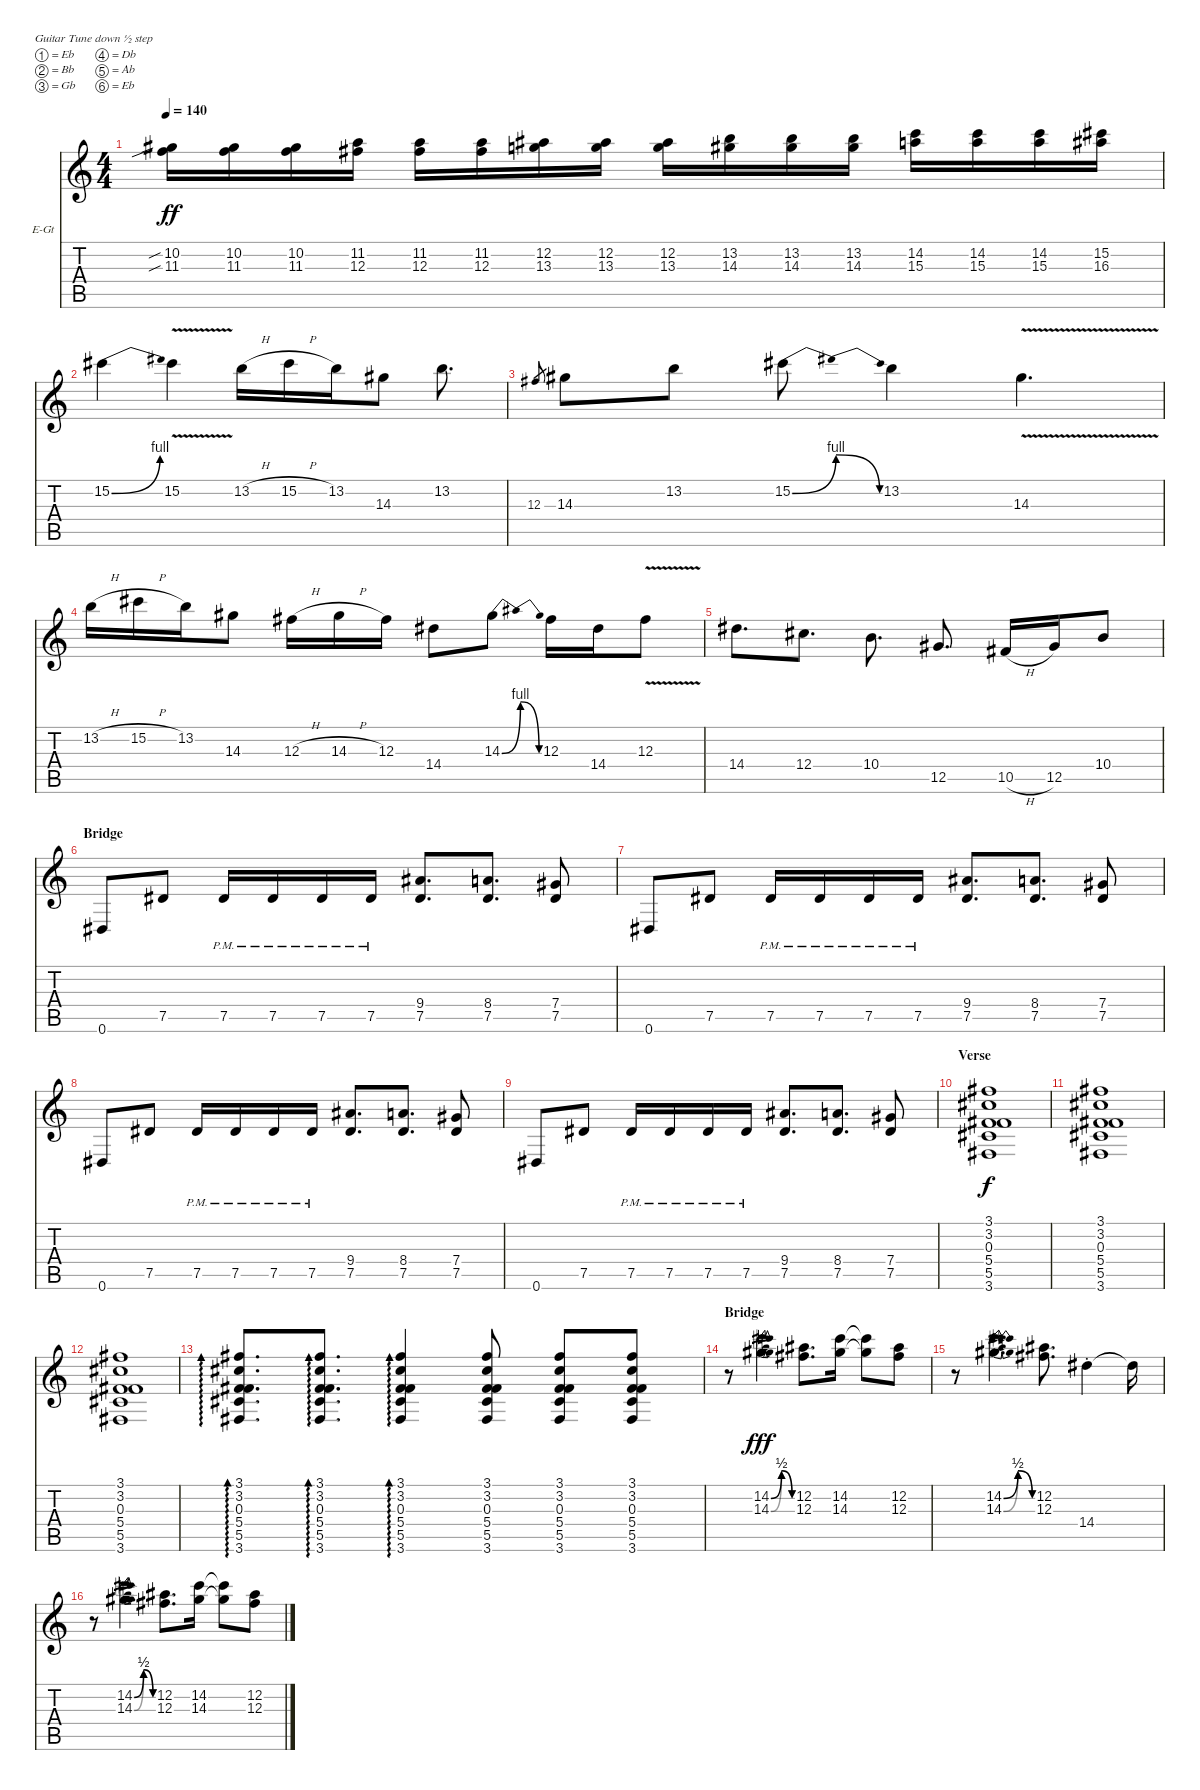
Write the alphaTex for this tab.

\defaultSystemsLayout 4
\bracketExtendMode nobrackets
\firstSystemTrackNameOrientation horizontal
\otherSystemsTrackNameOrientation horizontal
\track ("Eddie Clarke lead" "E-Gt") {instrument overdrivenguitar}
\staff {score tabs}
\tuning (Eb4 Bb3 Gb3 Db3 Ab2 Eb2)
\ts (4 4)
\tempo 140
\clef g2
\ks c
(10.2{sib} 11.3{sib}).16{dy ff} (11.3 10.2).16 (11.3 10.2).16 (11.2 12.3).16 (12.3 11.2).16 (12.3 11.2).16 (13.3 12.2).16 (13.3 12.2).16 (13.3 12.2).16 (14.3 13.2).16 (14.3 13.2).16 (14.3 13.2).16 (15.3 14.2).16 (15.3 14.2).16 (15.3 14.2).16 (16.3 15.2).16 |
15.2{be (bend 0 0 15 4)}.4 15.2{v}.4 13.2{h}.16 15.2{h}.16 13.2.16 14.3.8 13.2.8{d} |
12.3.8{gr} 14.3.8 13.2.8 15.2{be (bendrelease 0 0 10.2 4 20.4 4 30 0)}.8 13.2.4 14.3{v}.4{d} |
13.2{h}.16 15.2{h}.16 13.2.16 14.3.8 12.3{h}.16 14.3{h}.16 12.3.16 14.4.8 14.3{be (bendrelease 0 0 10.2 4 20.4 4 30 0)}.8 12.3.16 14.4.16 12.3{v}.8 |
14.4.8{d} 12.4.8{d} 10.4.8{d} 12.5.8{d} 10.5{h}.16 12.5.16 10.4.8 |
\section ("" "Bridge")
0.6.8 7.5.8 7.5{pm}.16 7.5{pm}.16 7.5{pm}.16 7.5{pm}.16 (7.5 9.4).8{d} (7.5 8.4).8{d} (7.5 7.4).8 |
0.6.8 7.5.8 7.5{pm}.16 7.5{pm}.16 7.5{pm}.16 7.5{pm}.16 (7.5 9.4).8{d} (7.5 8.4).8{d} (7.5 7.4).8 |
0.6.8 7.5.8 7.5{pm}.16 7.5{pm}.16 7.5{pm}.16 7.5{pm}.16 (7.5 9.4).8{d} (7.5 8.4).8{d} (7.5 7.4).8 |
0.6.8 7.5.8 7.5{pm}.16 7.5{pm}.16 7.5{pm}.16 7.5{pm}.16 (7.5 9.4).8{d} (7.5 8.4).8{d} (7.5 7.4).8 |
\section ("" "Verse")
(3.6 5.5 5.4 0.3 3.2 3.1).1{dy f} |
(3.6 5.5 5.4 0.3 3.2 3.1).1 |
(3.6 5.5 5.4 0.3 3.2 3.1).1 |
(3.6 5.5 5.4 0.3 3.2 3.1).8{d ad 0} (3.6 5.5 5.4 0.3 3.2 3.1).8{d ad 0} (3.6 5.5 5.4 0.3 3.2 3.1).4{ad 0} (3.6 5.5 5.4 0.3 3.2 3.1).8 (3.6 5.5 5.4 3.1 3.2 0.3).8 (3.6 5.5 5.4 3.1 3.2 0.3).8 |
\section ("" "Bridge")
r.8 (14.3{be (bendrelease 0 0 11.4 2 16.2 2 24 0)} 14.2{be (bendrelease 0 0 13.799999999999999 2 19.8 2 25.2 0)}).4{d dy fff} (12.3 12.2).8{d} (14.3 14.2).16 (14.2{t} 14.3{t}).8 (12.3 12.2).8 |
r.8 (14.3{be (bendrelease 0 0 11.4 2 16.2 2 24 0)} 14.2{be (bendrelease 0 0 13.799999999999999 2 19.8 2 25.2 0)}).4{d} (12.3 12.2).8{d} 14.4{st}.4 14.4{t}.16 |
r.8 (14.3{be (bendrelease 0 0 11.4 2 16.2 2 24 0)} 14.2{be (bendrelease 0 0 13.799999999999999 2 19.8 2 25.2 0)}).4{d} (12.3 12.2).8{d} (14.3 14.2).16 (14.2{t} 14.3{t}).8 (12.3 12.2).8
